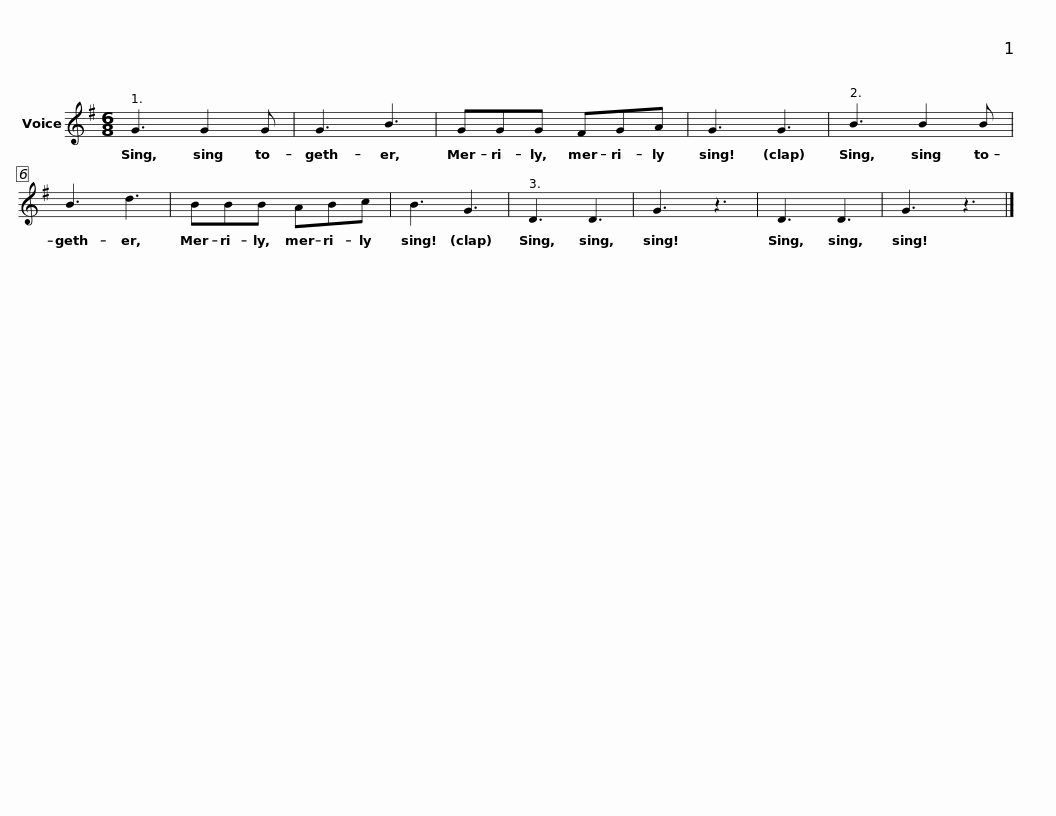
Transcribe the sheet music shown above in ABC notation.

X:1
L:1/8
M:6/8
I:linebreak $
K:G
V:1 treble
V:1
 G3 G2 G | G3 B3 | GGG FGA | G3 G3 |$ B3 B2 B | %5
 B3 d3 | BBB ABc | B3 G3 |$ D3 D3 | G3 z3 | %10
 D3 D3 | G3 z3 |] %12
